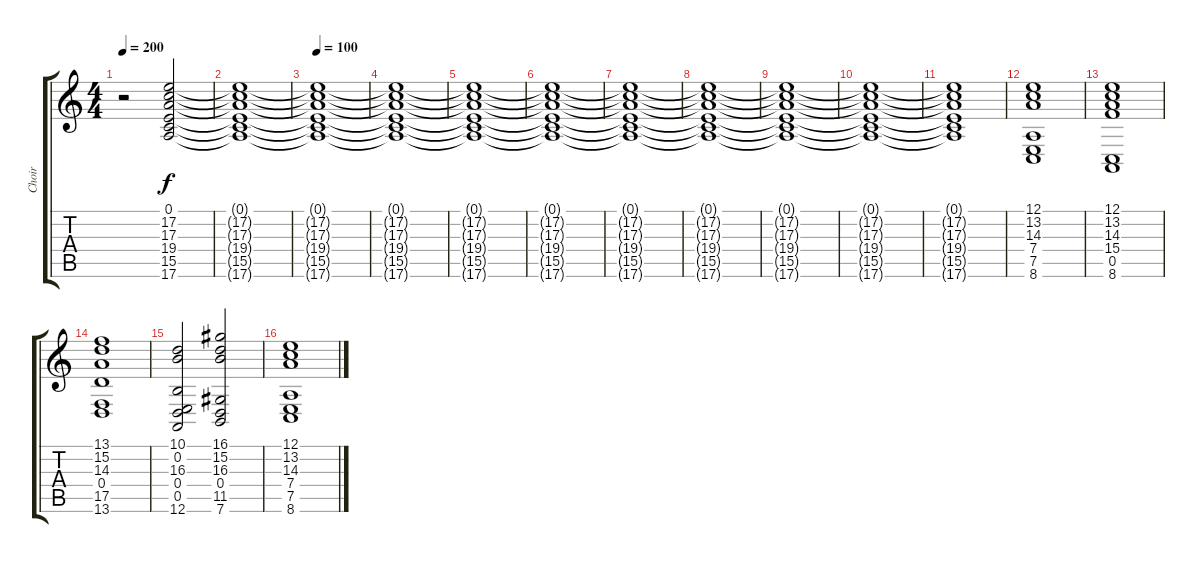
\track ("Choir" "Choir") {instrument choiraahs}
\staff {score tabs}
\tuning (E4 B3 G3 D3 A2 E2) {hide}
\ts (4 4)
\tempo 200
\clef g2
\ks c
r.2{dy f} (0.1 17.2 17.3 19.4 15.5 17.6).2 |
(0.1{t} 17.2{t} 17.3{t} 19.4{t} 15.5{t} 17.6{t}).1 |
\tempo 100
(0.1{t} 17.2{t} 17.3{t} 19.4{t} 15.5{t} 17.6{t}).1 |
(0.1{t} 17.2{t} 17.3{t} 19.4{t} 15.5{t} 17.6{t}).1 |
(0.1{t} 17.2{t} 17.3{t} 19.4{t} 15.5{t} 17.6{t}).1 |
(0.1{t} 17.2{t} 17.3{t} 19.4{t} 15.5{t} 17.6{t}).1 |
(0.1{t} 17.2{t} 17.3{t} 19.4{t} 15.5{t} 17.6{t}).1 |
(0.1{t} 17.2{t} 17.3{t} 19.4{t} 15.5{t} 17.6{t}).1 |
(0.1{t} 17.2{t} 17.3{t} 19.4{t} 15.5{t} 17.6{t}).1 |
(0.1{t} 17.2{t} 17.3{t} 19.4{t} 15.5{t} 17.6{t}).1 |
(0.1{t} 17.2{t} 17.3{t} 19.4{t} 15.5{t} 17.6{t}).1 |
(12.1 13.2 14.3 7.4 7.5 8.6).1 |
(12.1 13.2 14.3 15.4 0.5 8.6).1 |
(13.1 15.2 14.3 0.4 17.5 13.6).1 |
(10.1 0.2 16.3 0.4 0.5 12.6).2 (16.1 15.2 16.3 0.4 11.5 7.6).2 |
(12.1 13.2 14.3 7.4 7.5 8.6).1
